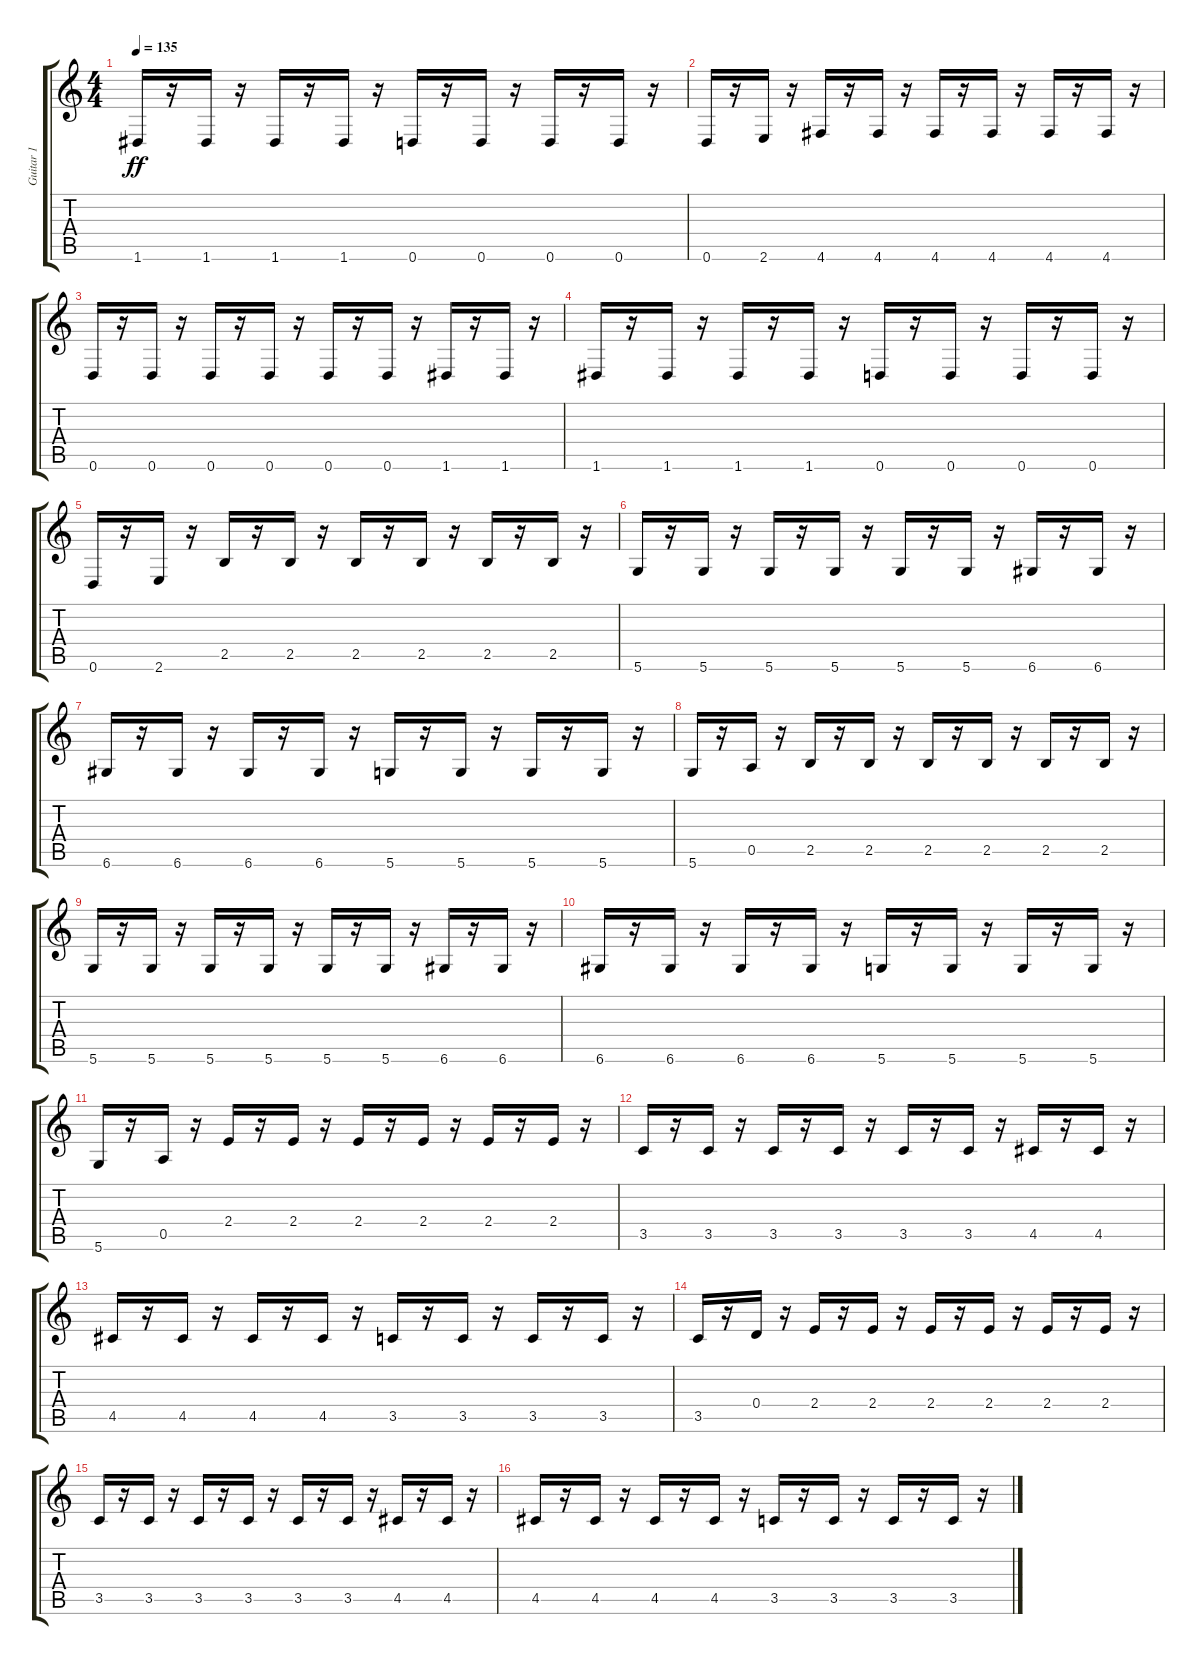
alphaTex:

\track ("Guitar 1" "Guitar 1") {instrument distortionguitar}
\staff {score tabs}
\tuning (E4 B3 G3 D3 A2 D2) {hide}
\ts (4 4)
\tempo 135
\clef g2
\ks c
1.6.16{dy ff} r.16 1.6.16 r.16 1.6.16 r.16 1.6.16 r.16 0.6.16 r.16 0.6.16 r.16 0.6.16 r.16 0.6.16 r.16 |
0.6.16 r.16 2.6.16 r.16 4.6.16 r.16 4.6.16 r.16 4.6.16 r.16 4.6.16 r.16 4.6.16 r.16 4.6.16 r.16 |
0.6.16 r.16 0.6.16 r.16 0.6.16 r.16 0.6.16 r.16 0.6.16 r.16 0.6.16 r.16 1.6.16 r.16 1.6.16 r.16 |
1.6.16 r.16 1.6.16 r.16 1.6.16 r.16 1.6.16 r.16 0.6.16 r.16 0.6.16 r.16 0.6.16 r.16 0.6.16 r.16 |
0.6.16 r.16 2.6.16 r.16 2.5.16 r.16 2.5.16 r.16 2.5.16 r.16 2.5.16 r.16 2.5.16 r.16 2.5.16 r.16 |
5.6.16 r.16 5.6.16 r.16 5.6.16 r.16 5.6.16 r.16 5.6.16 r.16 5.6.16 r.16 6.6.16 r.16 6.6.16 r.16 |
6.6.16 r.16 6.6.16 r.16 6.6.16 r.16 6.6.16 r.16 5.6.16 r.16 5.6.16 r.16 5.6.16 r.16 5.6.16 r.16 |
5.6.16 r.16 0.5.16 r.16 2.5.16 r.16 2.5.16 r.16 2.5.16 r.16 2.5.16 r.16 2.5.16 r.16 2.5.16 r.16 |
5.6.16 r.16 5.6.16 r.16 5.6.16 r.16 5.6.16 r.16 5.6.16 r.16 5.6.16 r.16 6.6.16 r.16 6.6.16 r.16 |
6.6.16 r.16 6.6.16 r.16 6.6.16 r.16 6.6.16 r.16 5.6.16 r.16 5.6.16 r.16 5.6.16 r.16 5.6.16 r.16 |
5.6.16 r.16 0.5.16 r.16 2.4.16 r.16 2.4.16 r.16 2.4.16 r.16 2.4.16 r.16 2.4.16 r.16 2.4.16 r.16 |
3.5.16 r.16 3.5.16 r.16 3.5.16 r.16 3.5.16 r.16 3.5.16 r.16 3.5.16 r.16 4.5.16 r.16 4.5.16 r.16 |
4.5.16 r.16 4.5.16 r.16 4.5.16 r.16 4.5.16 r.16 3.5.16 r.16 3.5.16 r.16 3.5.16 r.16 3.5.16 r.16 |
3.5.16 r.16 0.4.16 r.16 2.4.16 r.16 2.4.16 r.16 2.4.16 r.16 2.4.16 r.16 2.4.16 r.16 2.4.16 r.16 |
3.5.16 r.16 3.5.16 r.16 3.5.16 r.16 3.5.16 r.16 3.5.16 r.16 3.5.16 r.16 4.5.16 r.16 4.5.16 r.16 |
4.5.16 r.16 4.5.16 r.16 4.5.16 r.16 4.5.16 r.16 3.5.16 r.16 3.5.16 r.16 3.5.16 r.16 3.5.16 r.16
